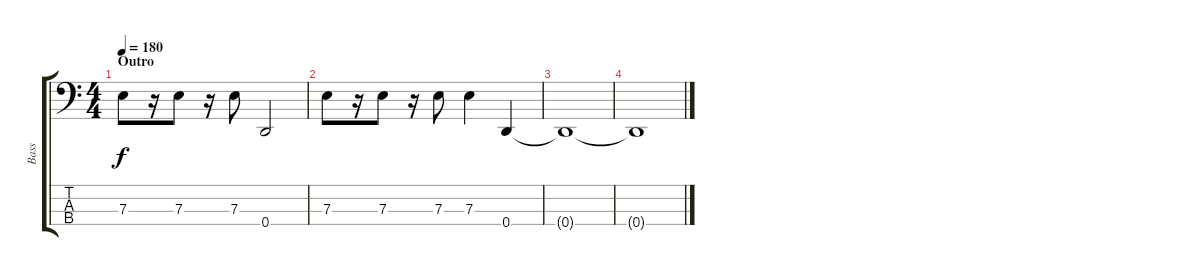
\track ("Bass" "Bass") {instrument electricbasspick}
\staff {score tabs}
\tuning (G2 D2 A1 D1) {hide}
\ts (4 4)
\section ("" "Outro")
\tempo 180
\clef f4
\ks c
7.3.8{dy f} r.16 7.3.8 r.16 7.3.8 0.4.2 |
7.3.8 r.16 7.3.8 r.16 7.3.8 7.3.4 0.4.4 |
0.4{t}.1 |
0.4{t}.1
